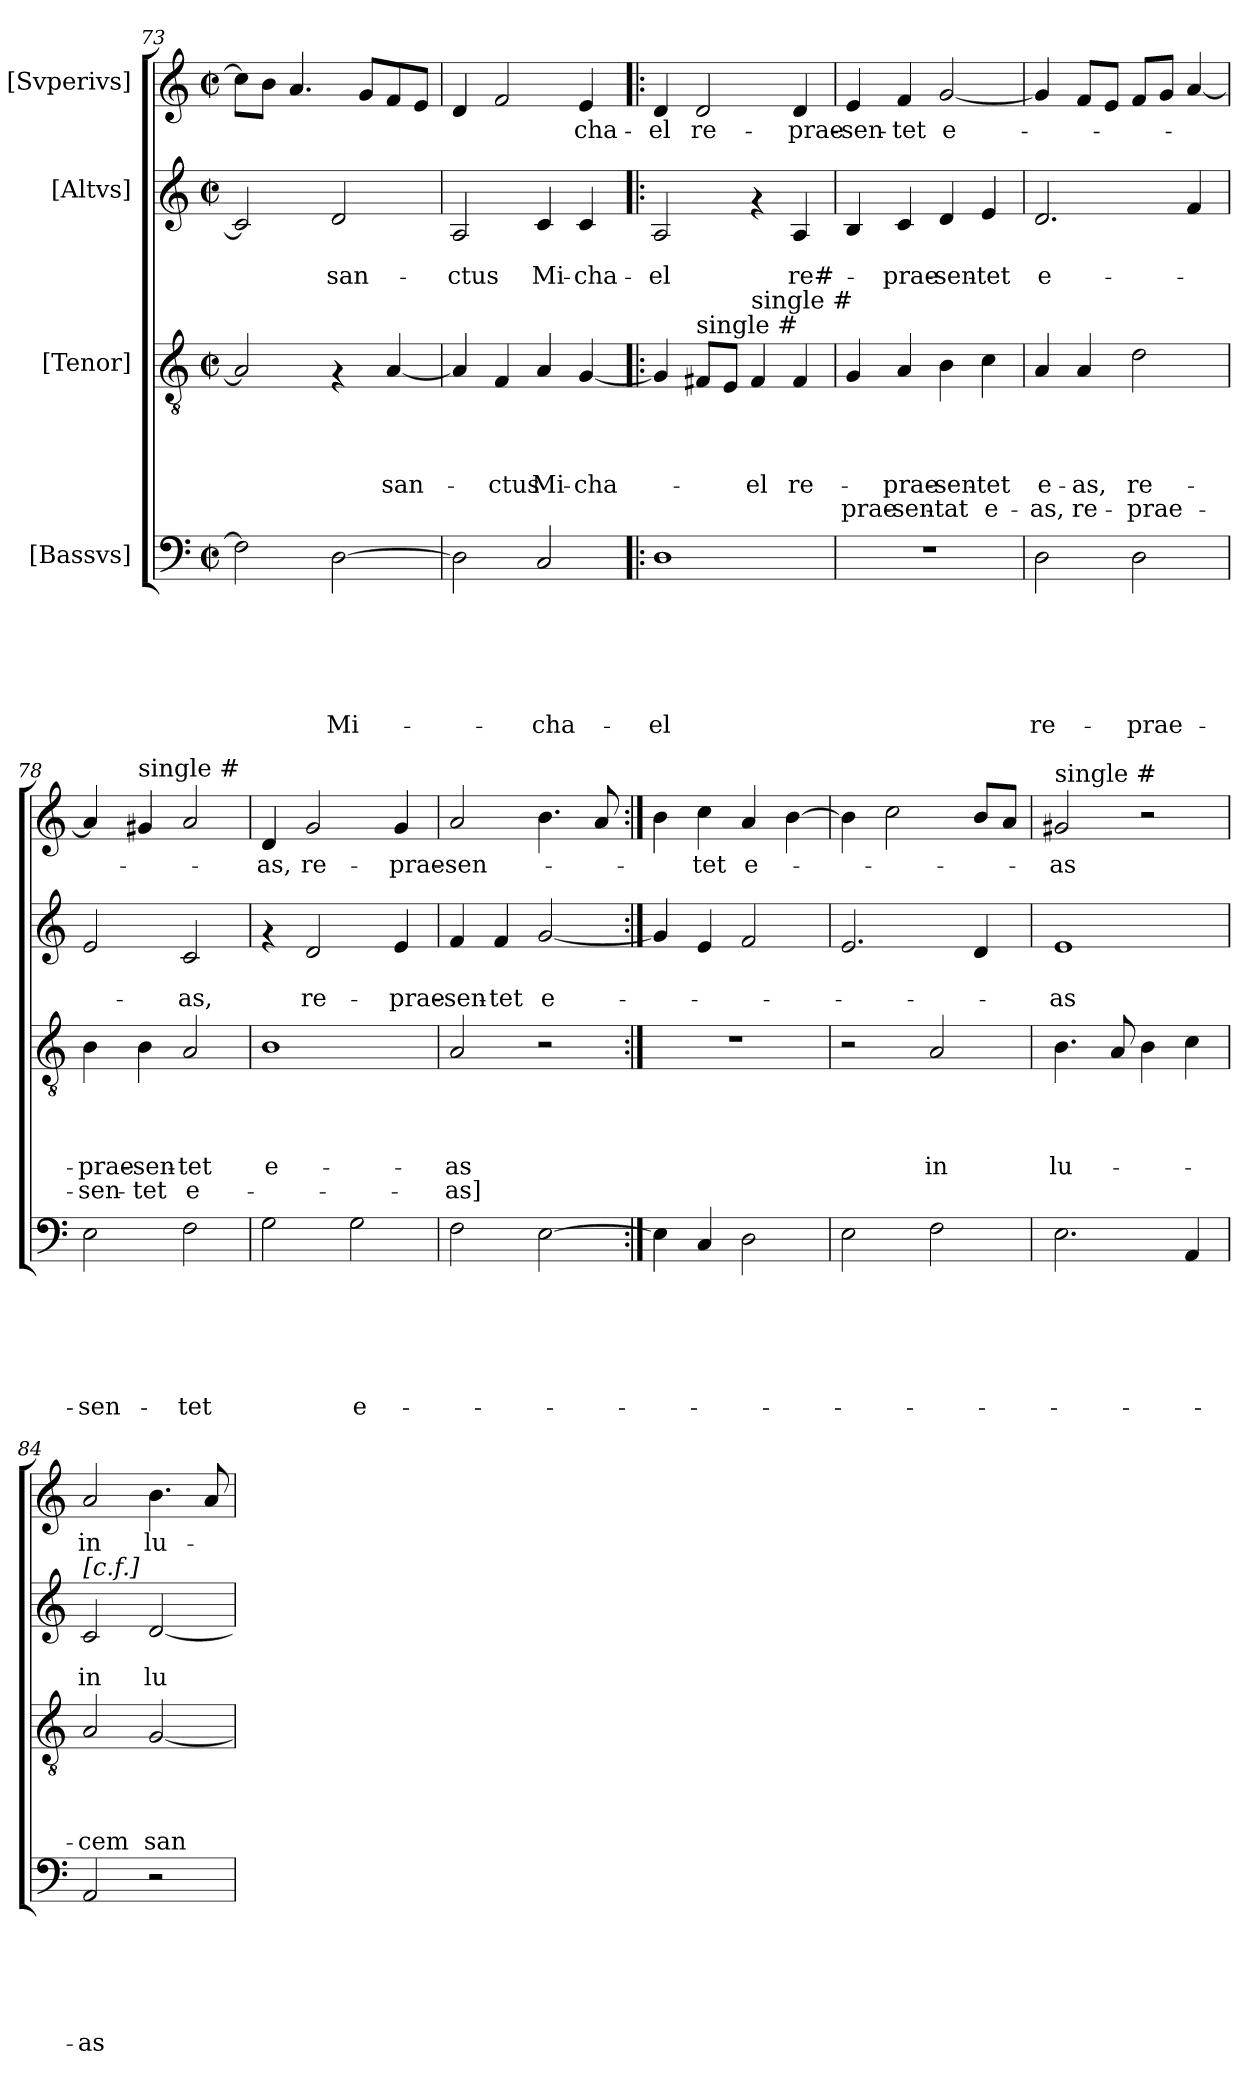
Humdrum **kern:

**kern	**text	**text	**text	**text	**text	**text	**kern	**text	**text	**text	**text	**text	**kern	**text	**text	**kern	**text
*part4	*part4	*part4	*part4	*part4	*part4	*part4	*part3	*part3	*part3	*part3	*part3	*part3	*part2	*part2	*part2	*part1	*part1
*staff4	*staff4	*staff4	*staff4	*staff4	*staff4	*staff4	*staff3	*staff3	*staff3	*staff3	*staff3	*staff3	*staff2	*staff2	*staff2	*staff1	*staff1
*I"[Bassvs]	*	*	*	*	*	*	*I"[Tenor]	*	*	*	*	*	*I"[Altvs]	*	*	*I"[Svperivs]	*
*clefF4	*	*	*	*	*	*	*clefGv2	*	*	*	*	*	*clefG2	*	*	*clefG2	*
*k[]	*	*	*	*	*	*	*k[]	*	*	*	*	*	*k[]	*	*	*k[]	*
*C:	*	*	*	*	*	*	*C:	*	*	*	*	*	*C:	*	*	*C:	*
*M2/2	*	*	*	*	*	*	*M2/2	*	*	*	*	*	*M2/2	*	*	*M2/2	*
*met(c|)	*	*	*	*	*	*	*met(c|)	*	*	*	*	*	*met(c|)	*	*	*met(c|)	*
=73	=73	=73	=73	=73	=73	=73	=73	=73	=73	=73	=73	=73	=73	=73	=73	=73	=73
2F\]	.	.	.	.	.	.	2A/]	.	.	.	.	.	2c/]	.	.	8cc\L]	.
.	.	.	.	.	.	.	.	.	.	.	.	.	.	.	.	8b\J	.
.	.	.	.	.	.	.	.	.	.	.	.	.	.	.	.	4.a/	.
!	!	!	!	!	!	!LO:LY:b	!	!	!	!	!	!	!	!	!LO:LY:b	!	!
[>2D\	.	.	.	.	.	Mi-	4rF	.	.	.	.	.	2d/	.	san-	.	.
.	.	.	.	.	.	.	.	.	.	.	.	.	.	.	.	8g/L	.
!	!	!	!	!	!	!	!	!	!	!	!LO:LY:b	!	!	!	!	!	!
.	.	.	.	.	.	.	[<4A/	.	.	.	san-	.	.	.	.	8f/	.
.	.	.	.	.	.	.	.	.	.	.	.	.	.	.	.	8e/J	.
=74	=74	=74	=74	=74	=74	=74	=74	=74	=74	=74	=74	=74	=74	=74	=74	=74	=74
!	!	!	!	!	!	!	!	!	!	!	!	!	!	!	!LO:LY:b	!	!
2D\]	.	.	.	.	.	.	4A/]	.	.	.	.	.	2A/	.	-ctus	4d/	.
!	!	!	!	!	!	!	!	!	!	!	!LO:LY:b	!	!	!	!	!	!
.	.	.	.	.	.	.	4F/	.	.	.	-ctus	.	.	.	.	2f/	.
!	!	!	!	!	!	!LO:LY:b	!	!	!	!	!LO:LY:b	!	!	!	!LO:LY:b	!	!
2C/	.	.	.	.	.	-cha-	4A/	.	.	.	Mi-	.	4c/	.	Mi-	.	.
!	!	!	!	!	!	!	!	!	!	!	!LO:LY:b	!	!	!	!LO:LY:b	!	!LO:LY:b
.	.	.	.	.	.	.	[<4G/	.	.	.	-cha-	.	4c/	.	-cha-	4e/	-cha-
=75!|:	=75!|:	=75!|:	=75!|:	=75!|:	=75!|:	=75!|:	=75!|:	=75!|:	=75!|:	=75!|:	=75!|:	=75!|:	=75!|:	=75!|:	=75!|:	=75!|:	=75!|:
!	!	!	!	!	!	!LO:LY:b	!	!	!	!	!	!	!	!	!LO:LY:b	!	!LO:LY:b
1D	.	.	.	.	.	-el	4G/]	.	.	.	.	.	2A/	.	-el	4d/	-el
!	!	!	!	!	!	!	!LO:TX:a:t=single #	!	!	!	!	!	!	!	!	!	!
!	!	!	!	!	!	!	!	!	!	!	!	!	!	!	!	!	!LO:LY:b
.	.	.	.	.	.	.	8F#/L	.	.	.	.	.	.	.	.	2d/	re-
.	.	.	.	.	.	.	8E/J	.	.	.	.	.	.	.	.	.	.
!	!	!	!	!	!	!	!LO:TX:a:t=single #	!	!	!	!	!	!	!	!	!	!
!	!	!	!	!	!	!	!	!	!	!	!LO:LY:b	!	!	!	!	!	!
.	.	.	.	.	.	.	4F#/	.	.	.	-el	.	4rf	.	.	.	.
!	!	!	!	!	!	!	!	!	!	!	!LO:LY:b	!	!	!	!LO:LY:b	!	!LO:LY:b
.	.	.	.	.	.	.	4F#/	.	.	.	re-	.	4A/	.	re#-	4d/	-prae-
=76	=76	=76	=76	=76	=76	=76	=76	=76	=76	=76	=76	=76	=76	=76	=76	=76	=76
!	!	!	!	!	!	!	!	!	!	!	!	!LO:LY:b	!	!	!	!	!LO:LY:b
1r	.	.	.	.	.	.	4G/	.	.	.	.	prae-	4B/	.	.	4e/	-sen-
!	!	!	!	!	!	!	!	!	!	!	!LO:LY:b	!LO:LY:b	!	!	!LO:LY:b	!	!LO:LY:b
.	.	.	.	.	.	.	4A/	.	.	.	-prae-	-sen-	4c/	.	-prae-	4f/	-tet
!	!	!	!	!	!	!	!	!	!	!	!LO:LY:b	!LO:LY:b	!	!	!LO:LY:b	!	!LO:LY:b
.	.	.	.	.	.	.	4B\	.	.	.	-sen-	-tat	4d/	.	-sen-	[>2g/	e-
!	!	!	!	!	!	!	!	!	!	!	!LO:LY:b	!LO:LY:b	!	!	!LO:LY:b	!	!
.	.	.	.	.	.	.	4c\	.	.	.	-tet	e-	4e/	.	-tet	.	.
!!LO:PB:g=z
=77	=77	=77	=77	=77	=77	=77	=77	=77	=77	=77	=77	=77	=77	=77	=77	=77	=77
!	!	!	!	!	!	!LO:LY:b	!	!	!	!	!LO:LY:b	!LO:LY:b	!	!	!LO:LY:b	!	!
2D\	.	.	.	.	.	re-	4A/	.	.	.	e-	-as,	2.d/	.	e-	4g/]	.
!	!	!	!	!	!	!	!	!	!	!	!LO:LY:b	!LO:LY:b	!	!	!	!	!
.	.	.	.	.	.	.	4A/	.	.	.	-as,	re-	.	.	.	8f/L	.
.	.	.	.	.	.	.	.	.	.	.	.	.	.	.	.	8e/J	.
!	!	!	!	!	!	!LO:LY:b	!	!	!	!	!LO:LY:b	!LO:LY:b	!	!	!	!	!
2D\	.	.	.	.	.	-prae-	2d\	.	.	.	re-	-prae-	.	.	.	8f/L	.
.	.	.	.	.	.	.	.	.	.	.	.	.	.	.	.	8g/J	.
.	.	.	.	.	.	.	.	.	.	.	.	.	4f/	.	.	[<4a/	.
=78	=78	=78	=78	=78	=78	=78	=78	=78	=78	=78	=78	=78	=78	=78	=78	=78	=78
!	!	!	!	!	!	!LO:LY:b	!	!	!	!	!LO:LY:b	!LO:LY:b	!	!	!	!	!
2E\	.	.	.	.	.	-sen-	4B\	.	.	.	-prae-	-sen-	2e/	.	.	4a/]	.
!	!	!	!	!	!	!	!	!	!	!	!	!	!	!	!	!LO:TX:a:t=single #	!
!	!	!	!	!	!	!	!	!	!	!	!LO:LY:b	!LO:LY:b	!	!	!	!	!
.	.	.	.	.	.	.	4B\	.	.	.	-sen-	-tet	.	.	.	4g#/	.
!	!	!	!	!	!	!LO:LY:b	!	!	!	!	!LO:LY:b	!LO:LY:b	!	!	!LO:LY:b	!	!
2F\	.	.	.	.	.	-tet	2A/	.	.	.	-tet	e-	2c/	.	-as,	2a/	.
=79	=79	=79	=79	=79	=79	=79	=79	=79	=79	=79	=79	=79	=79	=79	=79	=79	=79
!	!	!	!	!	!	!	!	!	!	!	!LO:LY:b	!	!	!	!	!	!LO:LY:b
2G\	.	.	.	.	.	.	1B	.	.	.	e-	.	4rf	.	.	4d/	-as,
!	!	!	!	!	!	!	!	!	!	!	!	!	!	!	!LO:LY:b	!	!LO:LY:b
.	.	.	.	.	.	.	.	.	.	.	.	.	2d/	.	re-	2g/	re-
!	!	!	!	!	!	!LO:LY:b	!	!	!	!	!	!	!	!	!	!	!
2G\	.	.	.	.	.	e-	.	.	.	.	.	.	.	.	.	.	.
!	!	!	!	!	!	!	!	!	!	!	!	!	!	!	!LO:LY:b	!	!LO:LY:b
.	.	.	.	.	.	.	.	.	.	.	.	.	4e/	.	-prae-	4g/	-prae-
=80	=80	=80	=80	=80	=80	=80	=80	=80	=80	=80	=80	=80	=80	=80	=80	=80	=80
!	!	!	!	!	!	!	!	!	!	!	!LO:LY:b	!LO:LY:b	!	!	!LO:LY:b	!	!LO:LY:b
2F\	.	.	.	.	.	.	2A/	.	.	.	-as	-as]	4f/	.	-sen-	2a/	-sen-
!	!	!	!	!	!	!	!	!	!	!	!	!	!	!	!LO:LY:b	!	!
.	.	.	.	.	.	.	.	.	.	.	.	.	4f/	.	-tet	.	.
!	!	!	!	!	!	!	!	!	!	!	!	!	!	!	!LO:LY:b	!	!
[>2E\	.	.	.	.	.	.	2r	.	.	.	.	.	[<2g/	.	e-	4.b\	.
.	.	.	.	.	.	.	.	.	.	.	.	.	.	.	.	8a/	.
=81:|!	=81:|!	=81:|!	=81:|!	=81:|!	=81:|!	=81:|!	=81:|!	=81:|!	=81:|!	=81:|!	=81:|!	=81:|!	=81:|!	=81:|!	=81:|!	=81:|!	=81:|!
4E\]	.	.	.	.	.	.	1r	.	.	.	.	.	4g/]	.	.	4b\	.
!	!	!	!	!	!	!	!	!	!	!	!	!	!	!	!	!	!LO:LY:b
4C/	.	.	.	.	.	.	.	.	.	.	.	.	4e/	.	.	4cc\	-tet
!	!	!	!	!	!	!	!	!	!	!	!	!	!	!	!	!	!LO:LY:b
2D\	.	.	.	.	.	.	.	.	.	.	.	.	2f/	.	.	4a/	e-
.	.	.	.	.	.	.	.	.	.	.	.	.	.	.	.	[>4b\	.
=82	=82	=82	=82	=82	=82	=82	=82	=82	=82	=82	=82	=82	=82	=82	=82	=82	=82
2E\	.	.	.	.	.	.	2r	.	.	.	.	.	2.e/	.	.	4b\]	.
.	.	.	.	.	.	.	.	.	.	.	.	.	.	.	.	2cc\	.
!	!	!	!	!	!	!	!	!	!	!	!LO:LY:b	!	!	!	!	!	!
2F\	.	.	.	.	.	.	2A/	.	.	.	in	.	.	.	.	.	.
.	.	.	.	.	.	.	.	.	.	.	.	.	4d/	.	.	8b/L	.
.	.	.	.	.	.	.	.	.	.	.	.	.	.	.	.	8a/J	.
!!LO:LB:g=z
=83	=83	=83	=83	=83	=83	=83	=83	=83	=83	=83	=83	=83	=83	=83	=83	=83	=83
!	!	!	!	!	!	!	!	!	!	!	!	!	!	!	!	!LO:TX:a:t=single #	!
!	!	!	!	!	!	!	!	!	!	!	!LO:LY:b	!	!	!	!LO:LY:b	!	!LO:LY:b
2.E\	.	.	.	.	.	.	4.B\	.	.	.	lu-	.	1e	.	-as	2g#/	-as
.	.	.	.	.	.	.	8A/	.	.	.	.	.	.	.	.	.	.
.	.	.	.	.	.	.	4B\	.	.	.	.	.	.	.	.	2r	.
4AA/	.	.	.	.	.	.	4c\	.	.	.	.	.	.	.	.	.	.
=84	=84	=84	=84	=84	=84	=84	=84	=84	=84	=84	=84	=84	=84	=84	=84	=84	=84
!	!	!	!	!	!	!	!	!	!	!	!	!	!LO:TX:a:t=[c.f.]	!	!	!	!
!	!	!	!	!	!	!LO:LY:b	!	!	!	!	!LO:LY:b	!	!	!	!LO:LY:b	!	!LO:LY:b
2AA/	.	.	.	.	.	-as	2A/	.	.	.	-cem	.	2c/	.	in	2a/	in
!	!	!	!	!	!	!	!	!	!	!	!LO:LY:b	!	!	!	!LO:LY:b	!	!LO:LY:b
2r	.	.	.	.	.	.	[<2G/	.	.	.	san-	.	[<2d/	.	lu-	4.b\	lu-
.	.	.	.	.	.	.	.	.	.	.	.	.	.	.	.	8a/	.
=	=	=	=	=	=	=	=	=	=	=	=	=	=	=	=	=	=
*-	*-	*-	*-	*-	*-	*-	*-	*-	*-	*-	*-	*-	*-	*-	*-	*-	*-
